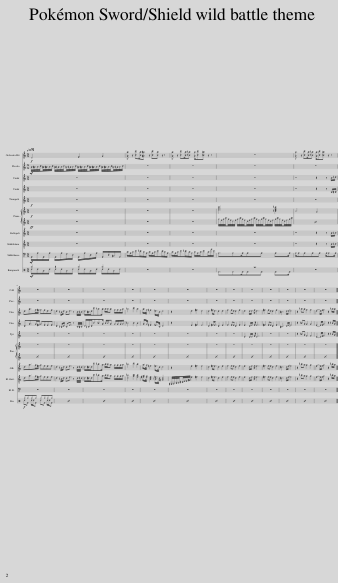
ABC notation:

X:1
%%score 1 2 3 4 5 { 6 | 7 } 8 9 10 ( 11 12 )
L:1/8
Q:1/4=91
M:4/4
I:linebreak $
K:C
V:1 treble
V:2 treble+8
V:3 treble
V:4 treble
V:5 treble transpose=-2
V:6 treble
V:7 treble
V:8 treble transpose=24
V:9 treble-8
V:10 bass-8
V:11 perc
K:none
V:12 perc
K:none
V:1
!f! E4 F2 G2 | [Aa] z/ [cc'][Bb]/[^A^a] z/ [cc'][Bb] z/ z | [Aa] z/ [cc'][Bb]/[_B_b] [Aa]/[cc'][=B=b] z/ z | z8 | [Aa] z/ [cc'][Bb]/[_B_b] [Aa]/[cc'][=B=b] z/ z |$ %5
 z8 | z8 | z8 | z8 | z8 | %10
 z8 | z8 | z8 | z8 | z8 | %15
 z8 | z8 | z8 |] %18
V:2
!mf! A/4^A/4B/4c/4=A/4^A/4B/4c/4 =A/4^A/4B/4c/4=A/4^A/4B/4c/4 =A/4^A/4B/4c/4=A/4^A/4B/4c/4 =A/4^A/4B/4c/4=A/4^A/4B/4c/4 | z8 | z8 | z8 | z8 |$ %5
 z8 | z8 | z8 | z8 | z8 | %10
 z8 | z8 | z8 | z8 | z8 | %15
 z8 | z8 | z8 |] %18
V:3
 z8 | z8 | z8 | z8 | z4 z2 z B/^c/ |$ %5
 d3/2a>g^f/ gfef | d3 _B/d/ ce3/2 z c/4^c/4 | d/^c/d/c'_ba/ b/b/a g/g/g/a/ | _b4 c'2 b2 | a/>g/ ^f2 _e/>c/ d4 | %10
 z2 e2 ^f2 e2 | d2 ^f<e d2 e2 | f2 fe d2 f2 | e3 d/e/ f/ e7/2 | ^f2 fe d2 f2 | %15
 ^c3 d/e/- e4 | z2 _ba g2 g2 | e2- e/f/ g2 z2 _b/a/ |] %18
V:4
 z8 | z8 | z8 | z8 | z4 z2 z B,/^C/ |$ %5
 D3/2A>G^F/ GFEF | D3 _B,/D/ CE3/2 z C/4^C/4 | D/^C/D/c_BA/ B/B/A G/G/G/A/ | _B4 c2 B2 | A/>G/ ^F2 _E/>C/ D4 | %10
 z2 E2 ^F2 E2 | D2 ^F<E D2 E2 | F2 FE D2 F2 | E3 D/E/ F/ E7/2 | ^F2 FE D2 F2 | %15
 ^C3 D/E/- E4 | z2 _BA G2 G2 | E2- E/F/ G2 z2 _B/A/ |] %18
V:5
!f! z8 | z8 | z8 | z8 | z8 |$ %5
 z8 | z8 | z8 | z8 | z8 | %10
 z8 | z8 | z8 | ^F3 E/F/ G/ F7/2 | z8 | %15
 z8 | z2 cB A2 A2 | ^F2- F/G/ A2 z2 c/B/ |] %18
V:6
!f! z8 | z8 | z8 | [cegc']6 [_Bdf_b]2 | A4 G4 |$ %5
 z8 | z8 | z8 | z8 | z8 | %10
 z8 | z8 | z8 | z8 | z8 | %15
 z8 | z8 | z8 |] %18
V:7
!ff! z8 | z8 | z8 | g/4e/4g/4c'/4g/4e/4c/4e/4 g/4c'/4g/4e/4c/4e/4g/4c'/4 g/4e/4g/4c'/4g/4e/4c/4e/4 g/4c'/4g/4e/4c/4e/4g/4c'/4 | x8 |$ %5
 x8 | x8 | x8 | x8 | x8 | %10
 x8 | x8 | x8 | x8 | x8 | %15
 x8 | x8 | x8 |] %18
V:8
 z8 | z8 | z8 | z8 | z4 z2 z B/^c/ |$ %5
 d3/2a>g^f/ gfef | d3 _B/d/ ce3/2 z c/4^c/4 | d/^c/d/c'_ba/ b/b/a g/g/g/a/ | _b4 c'2 b2 | a/>g/ ^f2 _e/>c/ d4 | %10
 z2 e2 ^f2 e2 | d2 ^f<e d2 e2 | f2 fe d2 f2 | e3 d/e/ f/ e7/2 | ^f2 fe d2 f2 | %15
 ^c3 d/e/- e4 | z2 _ba g2 g2 | e2- e/f/ g2 z2 _b/a/ |] %18
V:9
 z8 | z8 | z8 | z8 | z4 z2 z B/^c/ |$ %5
 d3/2a>g^f/ gfef | d3 _B/d/ ce3/2 z c/4^c/4 | d/^c/d/c'_ba/ b/b/a g/g/g/a/ | [d_b]4 [gc']2 [fb]2 | [^fa]/>[eg]/ [Adf]2 [_B_e]/>[Gc]/ [^FAd]4 | %10
 ^F,/4G,/4A,/4B,/4^C/4D/4E/4^F/4 e2 ^f2 e2 | d2 ^f<e d2 e2 | f2 fe d2 f2 | e3 d/e/ f/ e7/2 | ^f2 fe d2 f2 | %15
 ^c3 d/e/- e4 | z2 _ba g2 g2 | e2- e/f/ g2 z2 _b/a/ |] %18
V:10
!mf! A,,/A,/A,,/A,/ A,,/A,/G,/E,/ A,,/A,/E,/A,/ A,,/E,/^C,/A,,/ | D/A,/D/F_E/D/A,/ D/A,/D/FE/D/A,/ | D/A,/D/F_E/D/A,/ D/A,/D/FD/A/F/ | A,3/2A,A,<A,A,3/2 A,>A, | A,/A,A,3/2A,3/2A,3/2 A,/A,A,/ |$ %5
 z8 | z8 | z8 | z8 | z8 | %10
 z8 | z8 | z8 | z8 | z8 | %15
 z8 | z8 | z8 |] %18
V:11
!mf! ^a2 z2 ^a2 ^a2 | z8 | z8 | z8 | z8 |$ %5
!f! ^g^g^g^g ^g^g^g^g | x8 | x8 | x8 | x8 | %10
 x8 | x8 | x8 | x8 | x8 | %15
 x8 | x8 | x8 |] %18
V:12
 c/c/A/c/ c/c/A/c/ c/c/A/c/ c/c/A/c/ | x8 | x8 | F3/2FF<FF3/2 F>F | x8 |$ %5
 cF c/c/F cF c/c/F | x8 | x8 | x8 | x8 | %10
 x8 | x8 | x8 | x8 | x8 | %15
 x8 | x8 | x8 |] %18
